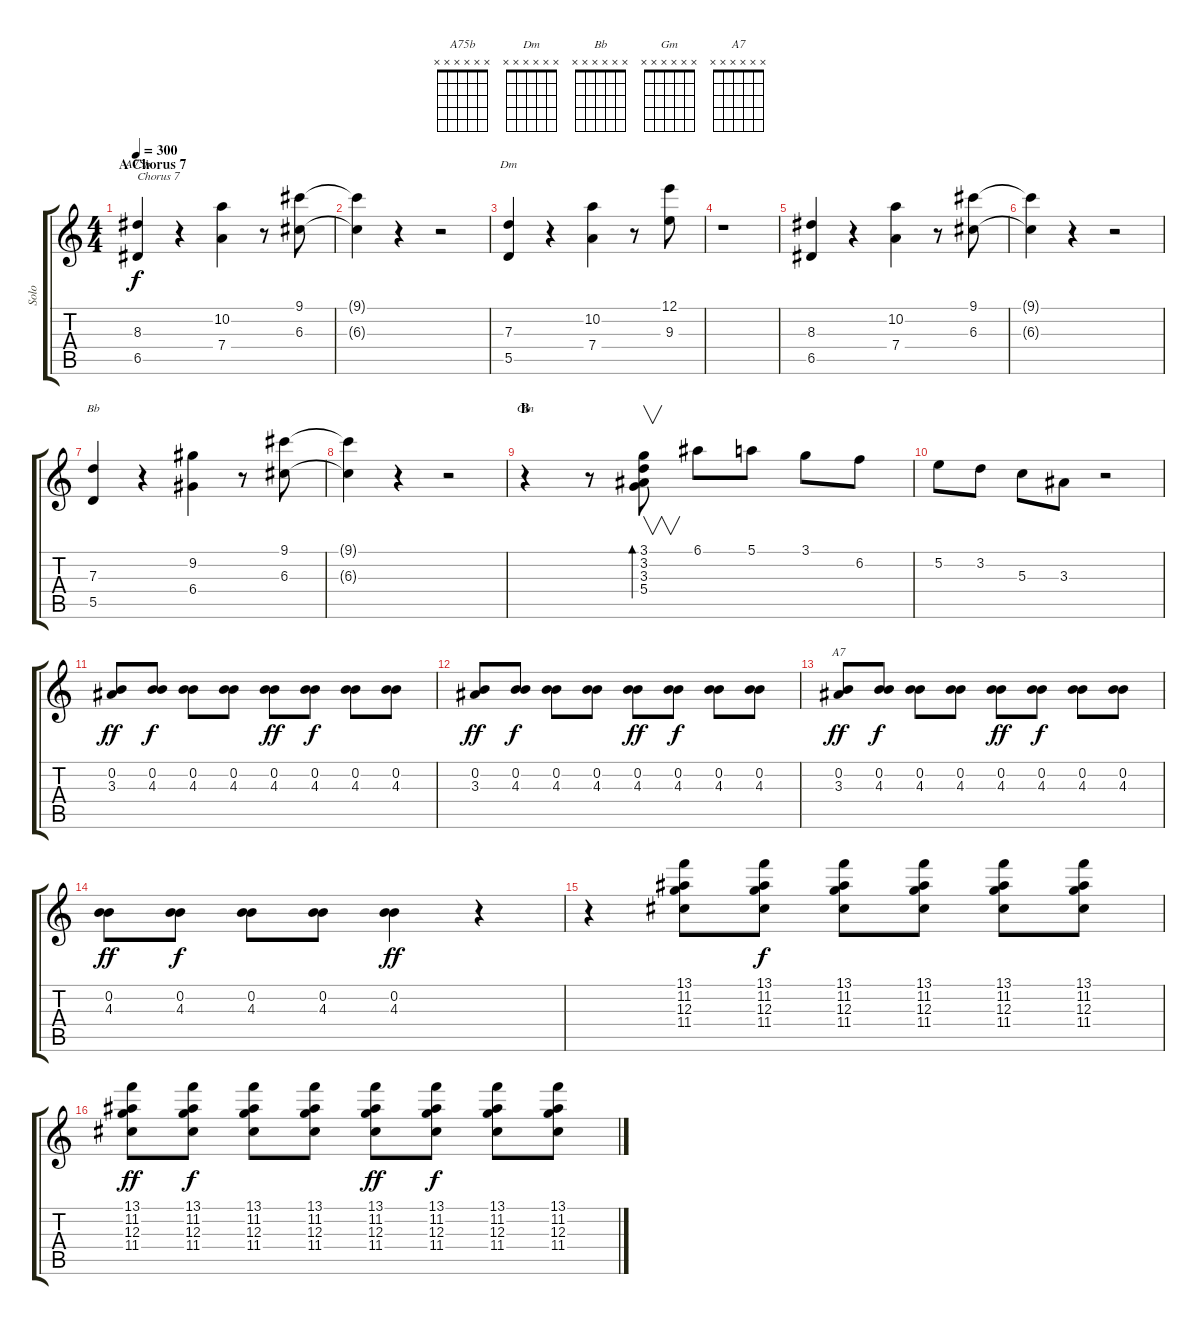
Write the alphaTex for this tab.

\track ("Solo" "Solo") {instrument acousticguitarnylon}
\staff {score tabs}
\tuning (E4 B3 G3 D3 A2 E2) {hide}
\chord ("A75b" x x x x x x) {firstfret 0}
\chord ("Dm" x x x x x x) {firstfret 0}
\chord ("Bb" x x x x x x) {firstfret 0}
\chord ("Gm" x x x x x x) {firstfret 0}
\chord ("A7" x x x x x x) {firstfret 0}
\ts (4 4)
\section ("" "A Chorus 7")
\tempo 300
\clef g2
\ks c
(8.3 6.5).4{ch "A75b" txt "Chorus 7" dy f} r.4 (10.2 7.4).4 r.8 (9.1 6.3).8 |
(9.1{t} 6.3{t}).4 r.4 r.2 |
(7.3 5.5).4{ch "Dm"} r.4 (10.2 7.4).4 r.8 (12.1 9.3).8 |
r.1 |
(8.3 6.5).4 r.4 (10.2 7.4).4 r.8 (9.1 6.3).8 |
(9.1{t} 6.3{t}).4 r.4 r.2 |
(7.3 5.5).4{ch "Bb"} r.4 (9.2 6.4).4 r.8 (9.1 6.3).8 |
(9.1{t} 6.3{t}).4 r.4 r.2 |
\section ("" "B")
r.4{ch "Gm"} r.8 (3.1 3.2 3.3 5.4).8{v bd 480} 6.1.8 5.1.8 3.1.8 6.2.8 |
5.2.8 3.2.8 5.3.8 3.3.8 r.2 |
(0.2 3.3).8{dy ff} (0.2 4.3).8{dy f} (0.2 4.3).8 (0.2 4.3).8 (0.2 4.3).8{dy ff} (0.2 4.3).8{dy f} (0.2 4.3).8 (0.2 4.3).8 |
(0.2 3.3).8{dy ff} (0.2 4.3).8{dy f} (0.2 4.3).8 (0.2 4.3).8 (0.2 4.3).8{dy ff} (0.2 4.3).8{dy f} (0.2 4.3).8 (0.2 4.3).8 |
(0.2 3.3).8{ch "A7" dy ff} (0.2 4.3).8{dy f} (0.2 4.3).8 (0.2 4.3).8 (0.2 4.3).8{dy ff} (0.2 4.3).8{dy f} (0.2 4.3).8 (0.2 4.3).8 |
(0.2 4.3).8{dy ff} (0.2 4.3).8{dy f} (0.2 4.3).8 (0.2 4.3).8 (0.2 4.3).4{dy ff} r.4 |
r.4 (13.1 11.2 12.3 11.4).8 (13.1 11.2 12.3 11.4).8{dy f} (13.1 11.2 12.3 11.4).8 (13.1 11.2 12.3 11.4).8 (13.1 11.2 12.3 11.4).8 (13.1 11.2 12.3 11.4).8 |
(13.1 11.2 12.3 11.4).8{dy ff} (13.1 11.2 12.3 11.4).8{dy f} (13.1 11.2 12.3 11.4).8 (13.1 11.2 12.3 11.4).8 (13.1 11.2 12.3 11.4).8{dy ff} (13.1 11.2 12.3 11.4).8{dy f} (13.1 11.2 12.3 11.4).8 (13.1 11.2 12.3 11.4).8
